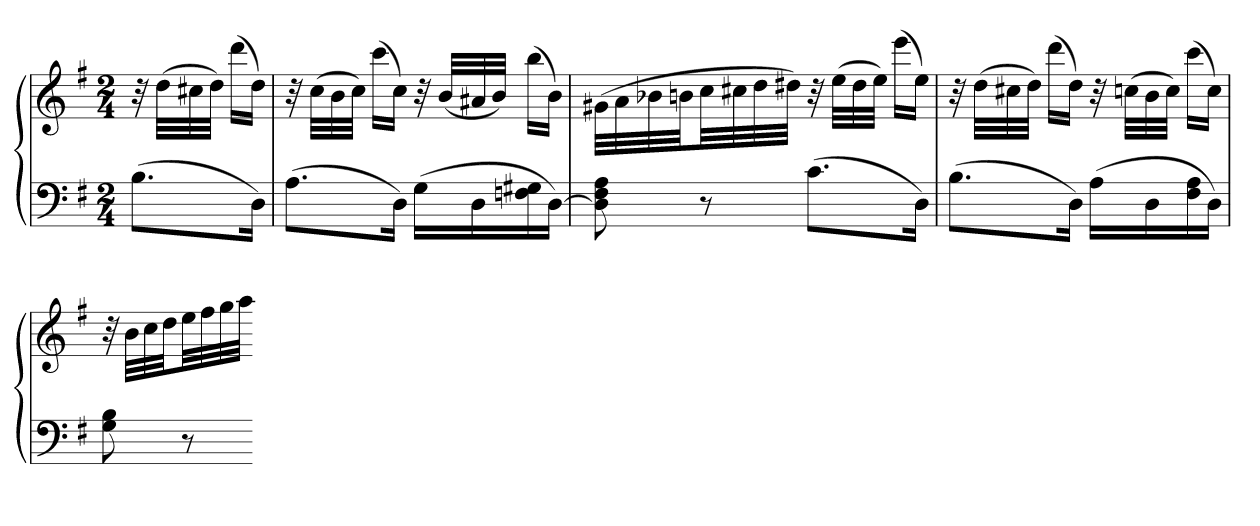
**kern	**kern
*part1	*part1
*staff2	*staff1
*clefF4	*clefG2
*k[f#]	*k[f#]
*G:	*G:
*M2/4	*M2/4
=	=
(8.BL	32r
.	(32ddLLL
.	32cc#X
.	32ddJJJ)
.	(16dddLL
16DJk)	16ddJJ)
=	=
(8.AL	32r
.	(32ccLLL
.	32b
.	32ccJJJ)
.	(16cccLL
16DJk)	16ccJJ)
(16GLL	32r
.	(32bLLL
16D	32a#X
.	32bJJJ)
16Fn 16G#X	(16bbLL
[16DJJ)	16bJJ)
=	=
8D] 8F# 8A	(32g#XLLL
.	32a
.	32b-X
.	32bnJJ
8r	32ccLL
.	32cc#X
.	32dd
.	32dd#XJJJ)
(8.cL	32r
.	(32eeLLL
.	32dd#
.	32eeJJJ)
.	(16eeeLL
16DJk)	16eeJJ)
=	=
(8.BL	32r
.	(32ddLLL
.	32cc#X
.	32ddJJJ)
.	(16dddLL
16DJk)	16ddJJ)
(16ALL	32r
.	(32ccnLLL
16D	32b
.	32ccJJJ)
16F# 16A	(16cccLL
16DJJ)	16ccJJ)
=	=
8G 8B	32r
.	32bLLL
.	32cc
.	32ddJJ
8r	32eeLL
.	32ff#
.	32gg
.	32aaJJJ
=-	=-
*-	*-
